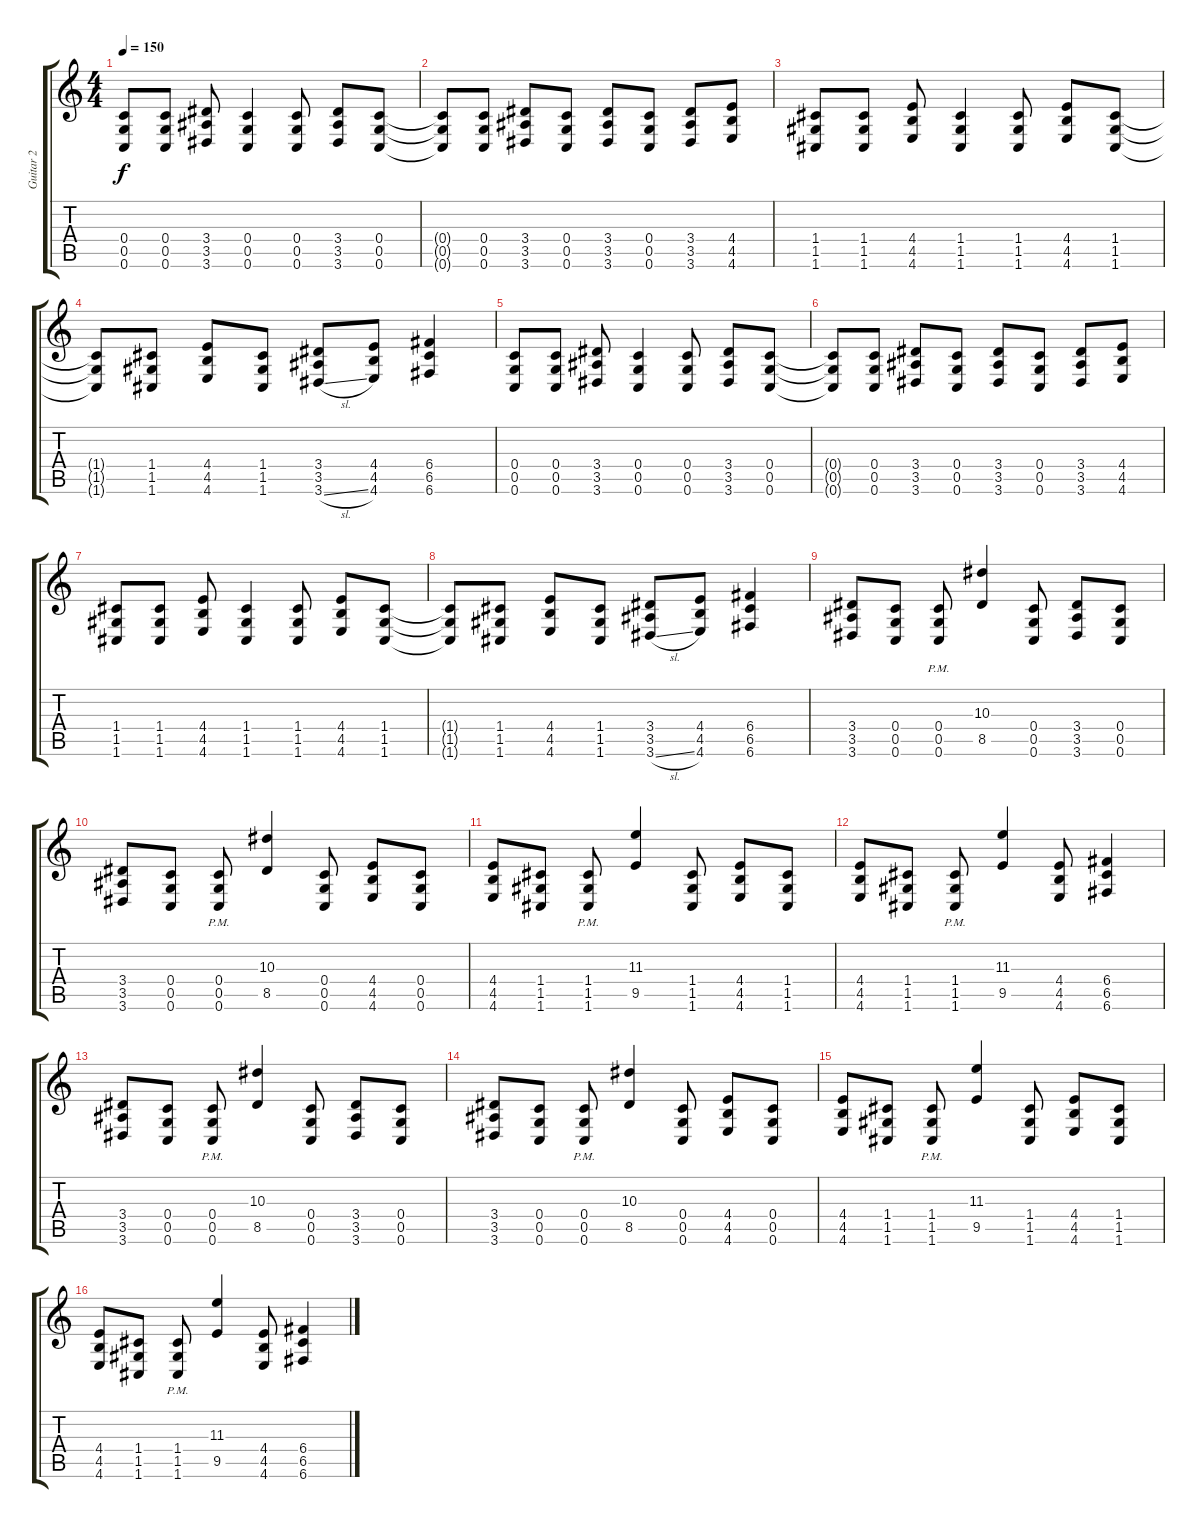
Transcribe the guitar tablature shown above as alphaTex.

\track ("Guitar 2" "Guitar 2") {instrument distortionguitar}
\staff {score tabs}
\tuning (D4 A3 F3 C3 G2 C2) {hide}
\ts (4 4)
\tempo 150
\clef g2
\ks c
(0.4 0.5 0.6).8{dy f} (0.4 0.5 0.6).8 (3.4 3.5 3.6).8 (0.4 0.5 0.6).4 (0.4 0.5 0.6).8 (3.4 3.5 3.6).8 (0.4 0.5 0.6).8 |
(0.4{t} 0.5{t} 0.6{t}).8 (0.4 0.5 0.6).8 (3.4 3.5 3.6).8 (0.4 0.5 0.6).8 (3.4 3.5 3.6).8 (0.4 0.5 0.6).8 (3.4 3.5 3.6).8 (4.4 4.5 4.6).8 |
(1.4 1.5 1.6).8 (1.4 1.5 1.6).8 (4.4 4.5 4.6).8 (1.4 1.5 1.6).4 (1.4 1.5 1.6).8 (4.4 4.5 4.6).8 (1.4 1.5 1.6).8 |
(1.4{t} 1.5{t} 1.6{t}).8 (1.4 1.5 1.6).8 (4.4 4.5 4.6).8 (1.4 1.5 1.6).8 (3.4 3.5 3.6{sl}).8 (4.4 4.5 4.6).8 (6.4 6.5 6.6).4 |
(0.4 0.5 0.6).8 (0.4 0.5 0.6).8 (3.4 3.5 3.6).8 (0.4 0.5 0.6).4 (0.4 0.5 0.6).8 (3.4 3.5 3.6).8 (0.4 0.5 0.6).8 |
(0.4{t} 0.5{t} 0.6{t}).8 (0.4 0.5 0.6).8 (3.4 3.5 3.6).8 (0.4 0.5 0.6).8 (3.4 3.5 3.6).8 (0.4 0.5 0.6).8 (3.4 3.5 3.6).8 (4.4 4.5 4.6).8 |
(1.4 1.5 1.6).8 (1.4 1.5 1.6).8 (4.4 4.5 4.6).8 (1.4 1.5 1.6).4 (1.4 1.5 1.6).8 (4.4 4.5 4.6).8 (1.4 1.5 1.6).8 |
(1.4{t} 1.5{t} 1.6{t}).8 (1.4 1.5 1.6).8 (4.4 4.5 4.6).8 (1.4 1.5 1.6).8 (3.4 3.5 3.6{sl}).8 (4.4 4.5 4.6).8 (6.4 6.5 6.6).4 |
(3.4 3.5 3.6).8 (0.4 0.5 0.6).8 (0.4{pm} 0.5{pm} 0.6{pm}).8 (10.3 8.5).4 (0.4 0.5 0.6).8 (3.4 3.5 3.6).8 (0.4 0.5 0.6).8 |
(3.4 3.5 3.6).8 (0.4 0.5 0.6).8 (0.4{pm} 0.5{pm} 0.6{pm}).8 (10.3 8.5).4 (0.4 0.5 0.6).8 (4.4 4.5 4.6).8 (0.4 0.5 0.6).8 |
(4.4 4.5 4.6).8 (1.4 1.5 1.6).8 (1.4{pm} 1.5{pm} 1.6{pm}).8 (11.3 9.5).4 (1.4 1.5 1.6).8 (4.4 4.5 4.6).8 (1.4 1.5 1.6).8 |
(4.4 4.5 4.6).8 (1.4 1.5 1.6).8 (1.4{pm} 1.5{pm} 1.6{pm}).8 (11.3 9.5).4 (4.4 4.5 4.6).8 (6.4 6.5 6.6).4 |
(3.4 3.5 3.6).8 (0.4 0.5 0.6).8 (0.4{pm} 0.5{pm} 0.6{pm}).8 (10.3 8.5).4 (0.4 0.5 0.6).8 (3.4 3.5 3.6).8 (0.4 0.5 0.6).8 |
(3.4 3.5 3.6).8 (0.4 0.5 0.6).8 (0.4{pm} 0.5{pm} 0.6{pm}).8 (10.3 8.5).4 (0.4 0.5 0.6).8 (4.4 4.5 4.6).8 (0.4 0.5 0.6).8 |
(4.4 4.5 4.6).8 (1.4 1.5 1.6).8 (1.4{pm} 1.5{pm} 1.6{pm}).8 (11.3 9.5).4 (1.4 1.5 1.6).8 (4.4 4.5 4.6).8 (1.4 1.5 1.6).8 |
(4.4 4.5 4.6).8 (1.4 1.5 1.6).8 (1.4{pm} 1.5{pm} 1.6{pm}).8 (11.3 9.5).4 (4.4 4.5 4.6).8 (6.4 6.5 6.6).4
